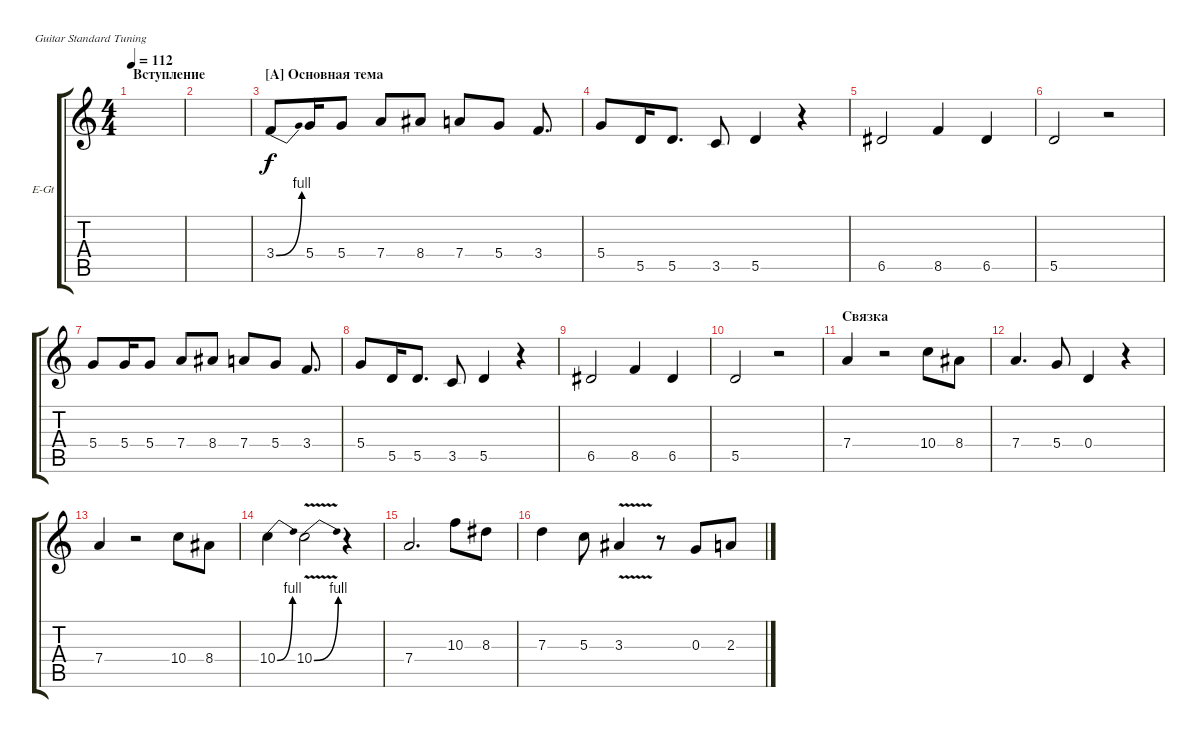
\defaultSystemsLayout 4
\bracketExtendMode groupsimilarinstruments
\firstSystemTrackNameOrientation horizontal
\otherSystemsTrackNameOrientation horizontal
\track ("Вокал лайн" "E-Gt") {instrument overdrivenguitar}
\staff {score tabs}
\tuning (E4 B3 G3 D3 A2 E2)
\ts (4 4)
\section ("" "Вступление")
\tempo 112
\clef g2
\scale
0.485477
\ks c
|
\scale
0.257261 |
\section ("A" "Основная тема")
\scale
0.257261 3.4{be (bend 0 0 6.6 4)}.8 5.4.16 5.4.8 7.4.8 8.4.8 7.4.8 5.4.8 3.4.8{d} |
\scale
0.333333 5.4.8 5.5.16 5.5.8{d} 3.5.8 5.5.4 r.4 |
\scale
0.333333 6.5.2 8.5.4 6.5.4 |
\scale
0.333333 5.5.2 r.2 |
\scale
0.333333 5.4.8 5.4.16 5.4.8 7.4.8 8.4.8 7.4.8 5.4.8 3.4.8{d} |
\scale
0.333333 5.4.8 5.5.16 5.5.8{d} 3.5.8 5.5.4 r.4 |
\scale
0.333333 6.5.2 8.5.4 6.5.4 |
\scale
0.333333 5.5.2 r.2 |
\section ("" "Связка")
\scale
0.333333 7.4.4 r.2 10.4.8 8.4.8 |
\scale
0.333333 7.4.4{d} 5.4.8 0.4.4 r.4 |
7.4.4 r.2 10.4.8 8.4.8 |
10.4{be (bend 0 0 6.6 4)}.4 10.4{be (bend 0 0 5.3999999999999995 4) v}.2 r.4 |
7.4.2{d} 10.3.8 8.3.8 |
7.3.4 5.3.8 3.3{v}.4 r.8 0.3.8 2.3.8
